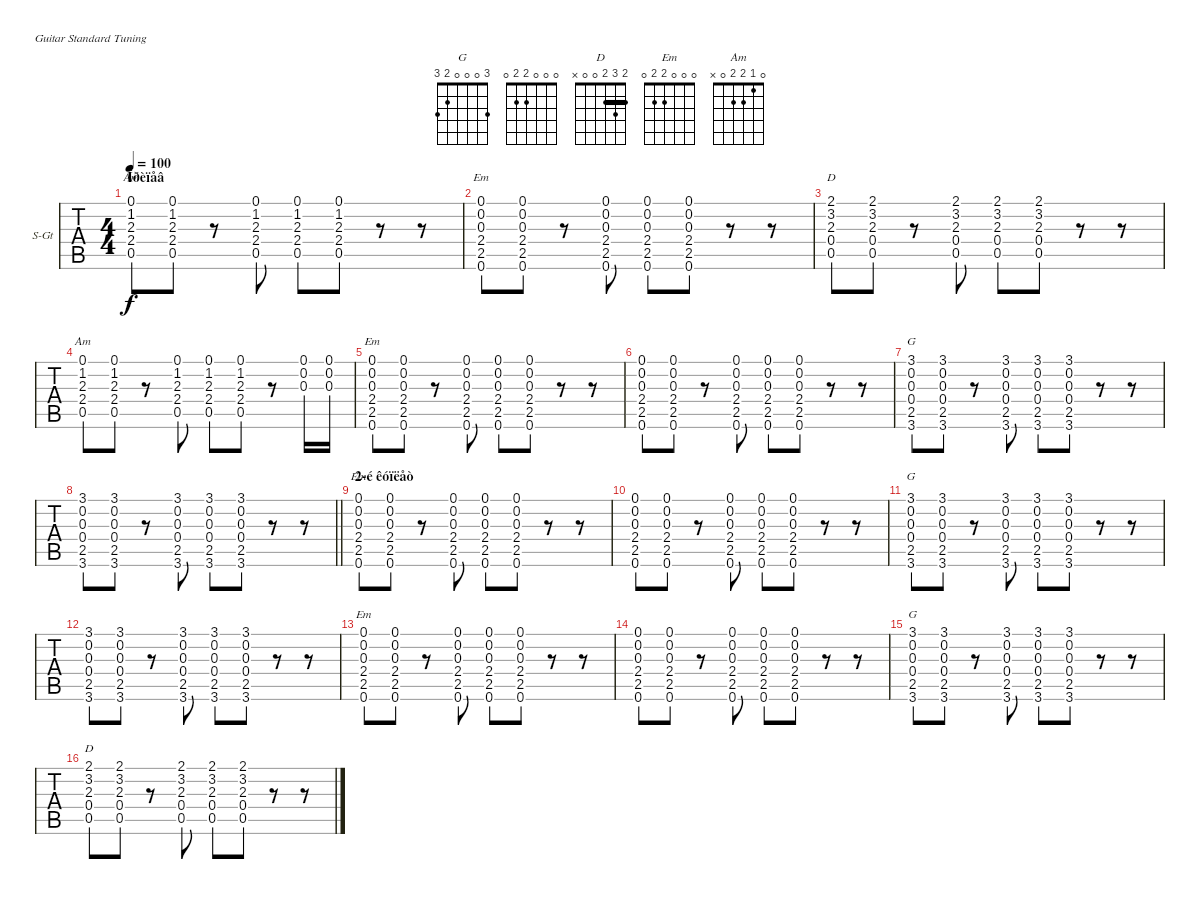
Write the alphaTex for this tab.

\bracketExtendMode groupsimilarinstruments
\firstSystemTrackNameOrientation horizontal
\otherSystemsTrackNameOrientation horizontal
\track ("Rythm" "S-Gt") {instrument acousticguitarsteel}
\staff {tabs}
\tuning (E4 B3 G3 D3 A2 E2)
\chord ("G" 3 0 0 0 2 3)
\chord ("" 3 0 0 0 2 3)
\chord ("D" 2 3 2 0 0 x) {barre 2}
\chord ("Em" 0 0 0 2 2 0)
\chord ("Am" 0 1 2 2 0 x)
\chord ("" 0 0 0 2 2 0)
\ts (4 4)
\section ("" "Ïðèïåâ")
\tempo 100
\clef g2
\ks c
(0.1 1.2 2.3 2.4 0.5).8{ch "Am" dy f} (0.1 1.2 2.3 2.4 0.5).8 r.8 (0.1 1.2 2.3 2.4 0.5).8 (0.1 1.2 2.3 2.4 0.5).8 (0.1 1.2 2.3 2.4 0.5).8 r.8 r.8 |
(0.1 0.2 0.3 2.4 2.5 0.6).8{ch "Em"} (0.1 0.2 0.3 2.4 2.5 0.6).8 r.8 (0.1 0.2 0.3 2.4 2.5 0.6).8 (0.1 0.2 0.3 2.4 2.5 0.6).8 (0.1 0.2 0.3 2.4 2.5 0.6).8 r.8 r.8 |
(2.1 3.2 2.3 0.4 0.5).8{ch "D"} (2.1 3.2 2.3 0.4 0.5).8 r.8 (2.1 3.2 2.3 0.4 0.5).8 (2.1 3.2 2.3 0.4 0.5).8 (2.1 3.2 2.3 0.4 0.5).8 r.8 r.8 |
(0.1 1.2 2.3 2.4 0.5).8{ch "Am"} (0.1 1.2 2.3 2.4 0.5).8 r.8 (0.1 1.2 2.3 2.4 0.5).8 (0.1 1.2 2.3 2.4 0.5).8 (0.1 1.2 2.3 2.4 0.5).8 r.8 (0.1 0.2 0.3).16 (0.1 0.2 0.3).16 |
(0.1 0.2 0.3 2.4 2.5 0.6).8{ch "Em"} (0.1 0.2 0.3 2.4 2.5 0.6).8 r.8 (0.1 0.2 0.3 2.4 2.5 0.6).8 (0.1 0.2 0.3 2.4 2.5 0.6).8 (0.1 0.2 0.3 2.4 2.5 0.6).8 r.8 r.8 |
(0.1 0.2 0.3 2.4 2.5 0.6).8{ch ""} (0.1 0.2 0.3 2.4 2.5 0.6).8 r.8 (0.1 0.2 0.3 2.4 2.5 0.6).8 (0.1 0.2 0.3 2.4 2.5 0.6).8 (0.1 0.2 0.3 2.4 2.5 0.6).8 r.8 r.8 |
(3.1 0.2 0.3 0.4 2.5 3.6).8{ch "G"} (3.1 0.2 0.3 0.4 2.5 3.6).8 r.8 (3.1 0.2 0.3 0.4 2.5 3.6).8 (3.1 0.2 0.3 0.4 2.5 3.6).8 (3.1 0.2 0.3 0.4 2.5 3.6).8 r.8 r.8 |
\barLineRight lightlight
(3.1 0.2 0.3 0.4 2.5 3.6).8{ch ""} (3.1 0.2 0.3 0.4 2.5 3.6).8 r.8 (3.1 0.2 0.3 0.4 2.5 3.6).8 (3.1 0.2 0.3 0.4 2.5 3.6).8 (3.1 0.2 0.3 0.4 2.5 3.6).8 r.8 r.8 |
\section ("" "2-é êóïëåò")
(0.1 0.2 0.3 2.4 2.5 0.6).8{ch "Em"} (0.1 0.2 0.3 2.4 2.5 0.6).8 r.8 (0.1 0.2 0.3 2.4 2.5 0.6).8 (0.1 0.2 0.3 2.4 2.5 0.6).8 (0.1 0.2 0.3 2.4 2.5 0.6).8 r.8 r.8 |
(0.1 0.2 0.3 2.4 2.5 0.6).8 (0.1 0.2 0.3 2.4 2.5 0.6).8 r.8 (0.1 0.2 0.3 2.4 2.5 0.6).8 (0.1 0.2 0.3 2.4 2.5 0.6).8 (0.1 0.2 0.3 2.4 2.5 0.6).8 r.8 r.8 |
(3.1 0.2 0.3 0.4 2.5 3.6).8{ch "G"} (3.1 0.2 0.3 0.4 2.5 3.6).8 r.8 (3.1 0.2 0.3 0.4 2.5 3.6).8 (3.1 0.2 0.3 0.4 2.5 3.6).8 (3.1 0.2 0.3 0.4 2.5 3.6).8 r.8 r.8 |
(3.1 0.2 0.3 0.4 2.5 3.6).8{ch ""} (3.1 0.2 0.3 0.4 2.5 3.6).8 r.8 (3.1 0.2 0.3 0.4 2.5 3.6).8 (3.1 0.2 0.3 0.4 2.5 3.6).8 (3.1 0.2 0.3 0.4 2.5 3.6).8 r.8 r.8 |
(0.1 0.2 0.3 2.4 2.5 0.6).8{ch "Em"} (0.1 0.2 0.3 2.4 2.5 0.6).8 r.8 (0.1 0.2 0.3 2.4 2.5 0.6).8 (0.1 0.2 0.3 2.4 2.5 0.6).8 (0.1 0.2 0.3 2.4 2.5 0.6).8 r.8 r.8 |
(0.1 0.2 0.3 2.4 2.5 0.6).8 (0.1 0.2 0.3 2.4 2.5 0.6).8 r.8 (0.1 0.2 0.3 2.4 2.5 0.6).8 (0.1 0.2 0.3 2.4 2.5 0.6).8 (0.1 0.2 0.3 2.4 2.5 0.6).8 r.8 r.8 |
(3.1 0.2 0.3 0.4 2.5 3.6).8{ch "G"} (3.1 0.2 0.3 0.4 2.5 3.6).8 r.8 (3.1 0.2 0.3 0.4 2.5 3.6).8 (3.1 0.2 0.3 0.4 2.5 3.6).8 (3.1 0.2 0.3 0.4 2.5 3.6).8 r.8 r.8 |
(2.1 3.2 2.3 0.4 0.5).8{ch "D"} (2.1 3.2 2.3 0.4 0.5).8 r.8 (2.1 3.2 2.3 0.4 0.5).8 (2.1 3.2 2.3 0.4 0.5).8 (2.1 3.2 2.3 0.4 0.5).8 r.8 r.8
